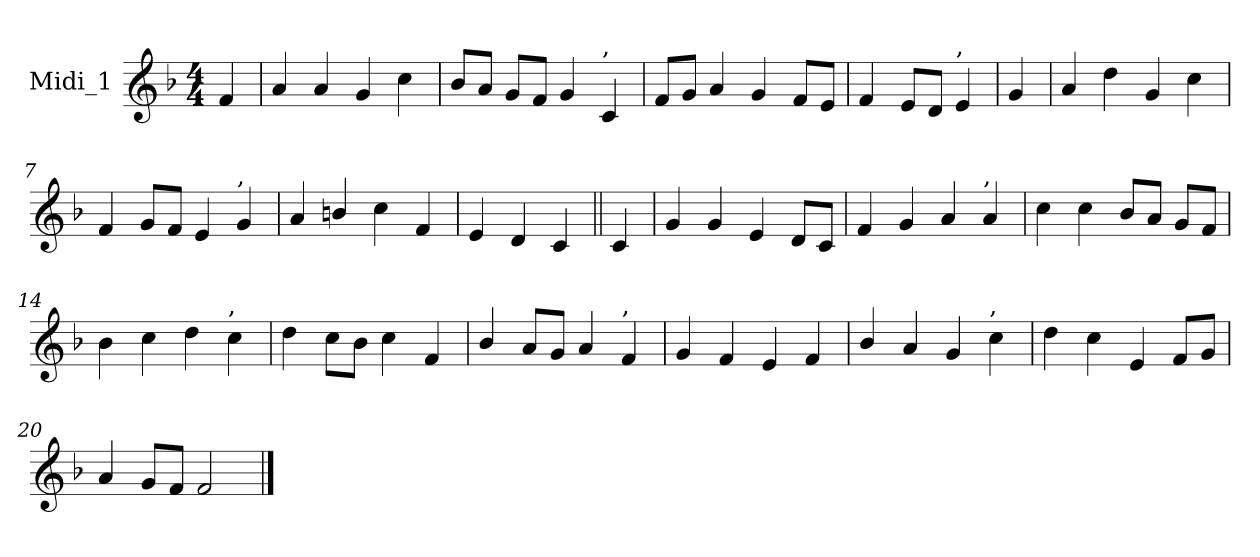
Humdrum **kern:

**kern
*part1
*staff1
*I"Midi_1
*clefG2
*k[b-]
*F:
*M4/4
=
4f
=1
4a
4a
4g
4cc
=2
8b-L
8aJ
8gL
8fJ
4g
!LO:TX:a:t=,
4c
=3
8fL
8gJ
4a
4g
8fL
8eJ
=4
4f
8eL
8dJ
!LO:TX:a:t=,
4e
!!LO:LB:g=z
=5
4g
=6
4a
4dd
4g
4cc
=7
4f
8gL
8fJ
4e
!LO:TX:a:t=,
4g
=8
4a
4bn/
4cc
4f
=9
4e
4d
4c
!!LO:LB:g=z
=10||
4c
=11
4g
4g
4e
8dL
8cJ
=12
4f
4g
4a
!LO:TX:a:t=,
4a
=13
4cc
4cc
8b-L
8aJ
8gL
8fJ
!!LO:LB:g=z
=14
4b-
4cc
4dd
!LO:TX:a:t=,
4cc
=15
4dd
8ccL
8b-J
4cc
4f
=16
4b-/
8aL
8gJ
4a
!LO:TX:a:t=,
4f
=17
4g
4f
4e
4f
!!LO:LB:g=z
=18
4b-/
4a
4g
!LO:TX:a:t=,
4cc
=19
4dd
4cc
4e
8fL
8gJ
=20
4a
8gL
8fJ
2f
==
*-
